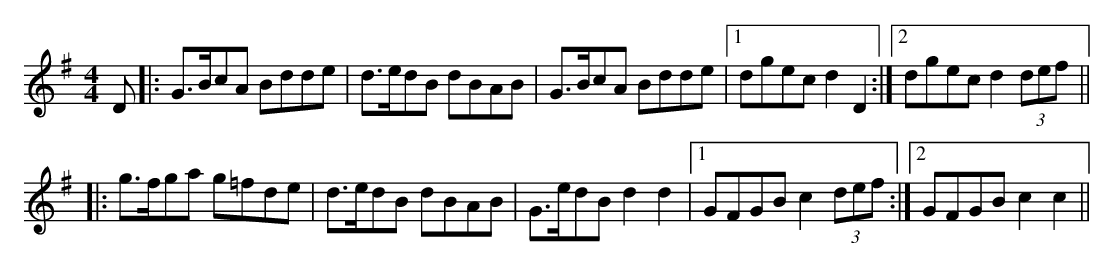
X:1
M:4/4
K:G
D|:G>BcA Bdde|d>edB dBAB|G>BcA Bdde|1 dgec d2D2:|2 dgec d2(3def||
|:g>fga g=fde|d>edB dBAB|G>edB d2d2|1 GFGB c2(3def:|2 GFGB c2c2||
